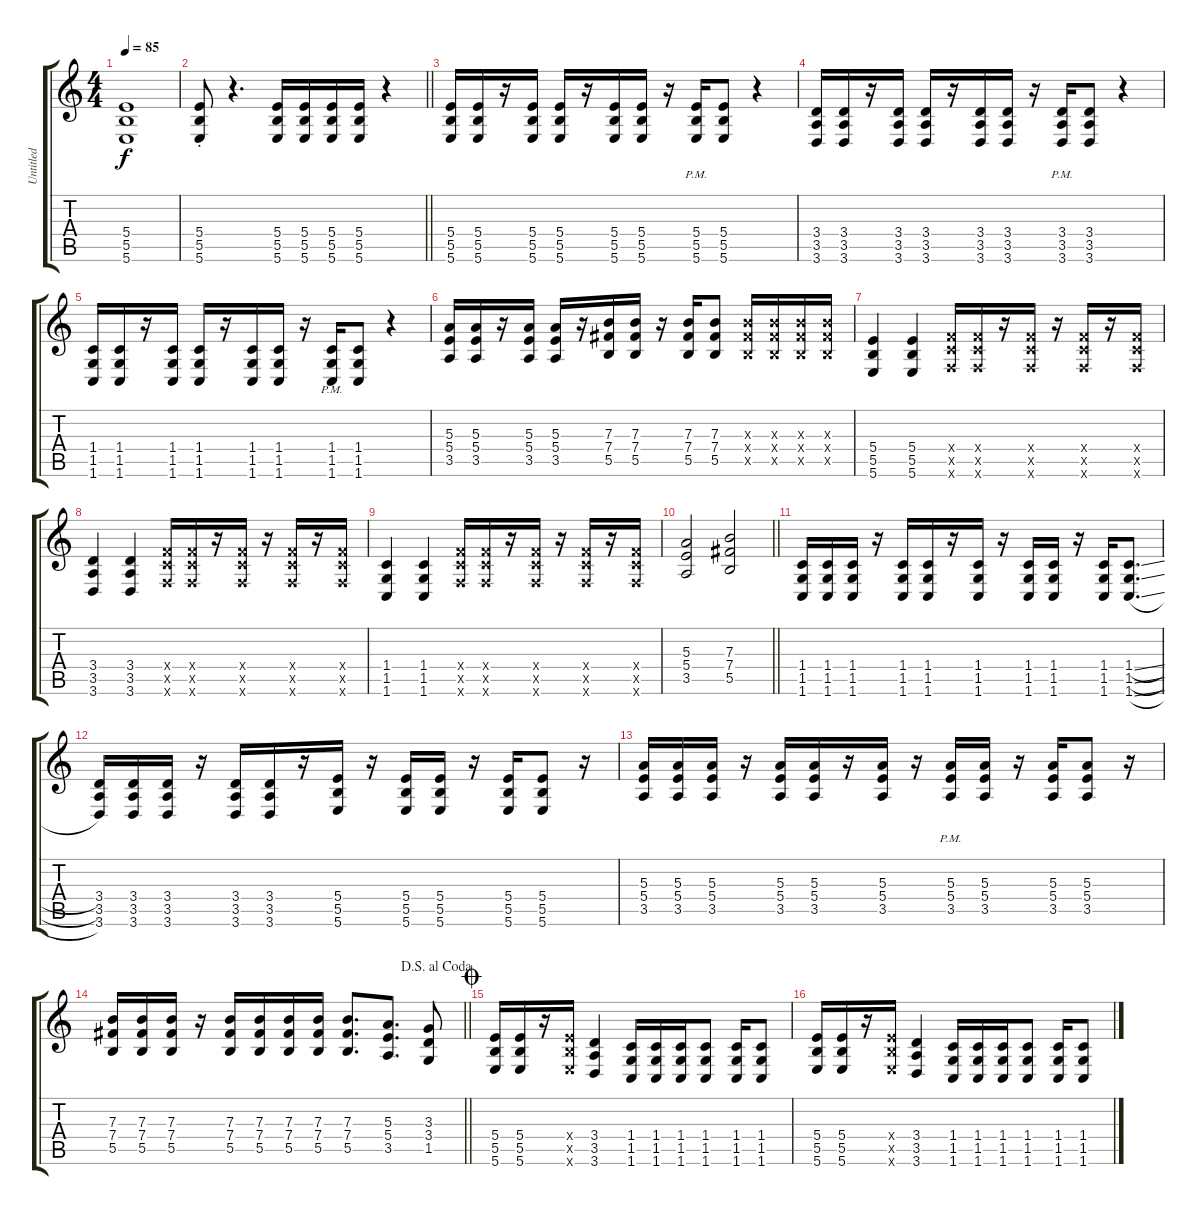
\track ("Untitled" "Untitled") {instrument distortionguitar}
\staff {score tabs}
\tuning (Db4 Ab3 E3 B2 Gb2 B1) {hide}
\ts (4 4)
\tempo 85
\clef g2
\ks c
(5.4 5.5 5.6).1{dy f} |
\barLineRight lightlight
(5.4{st} 5.5{st} 5.6{st}).8 r.4{d} (5.4 5.5 5.6).16 (5.4 5.5 5.6).16 (5.4 5.5 5.6).16 (5.4 5.5 5.6).16 r.4 |
(5.4 5.5 5.6).16 (5.4 5.5 5.6).16 r.16 (5.4 5.5 5.6).16 (5.4 5.5 5.6).16 r.16 (5.4 5.5 5.6).16 (5.4 5.5 5.6).16 r.16 (5.4{pm} 5.5{pm} 5.6{pm}).16 (5.4 5.5 5.6).8 r.4 |
(3.4 3.5 3.6).16 (3.4 3.5 3.6).16 r.16 (3.4 3.5 3.6).16 (3.4 3.5 3.6).16 r.16 (3.4 3.5 3.6).16 (3.4 3.5 3.6).16 r.16 (3.4{pm} 3.5{pm} 3.6{pm}).16 (3.4 3.5 3.6).8 r.4 |
(1.4 1.5 1.6).16 (1.4 1.5 1.6).16 r.16 (1.4 1.5 1.6).16 (1.4 1.5 1.6).16 r.16 (1.4 1.5 1.6).16 (1.4 1.5 1.6).16 r.16 (1.4{pm} 1.5{pm} 1.6{pm}).16 (1.4 1.5 1.6).8 r.4 |
(5.3 5.4 3.5).16 (5.3 5.4 3.5).16 r.16 (5.3 5.4 3.5).16 (5.3 5.4 3.5).16 r.16 (7.3 7.4 5.5).16 (7.3 7.4 5.5).16 r.16 (7.3 7.4 5.5).16 (7.3 7.4 5.5).8 (7.3{x} 7.4{x} 5.5{x}).16 (7.3{x} 7.4{x} 5.5{x}).16 (7.3{x} 7.4{x} 5.5{x}).16 (7.3{x} 7.4{x} 5.5{x}).16 |
(5.4 5.5 5.6).4 (5.4 5.5 5.6).4 (6.4{x} 6.5{x} 6.6{x}).16 (6.4{x} 6.5{x} 6.6{x}).16 r.16 (6.4{x} 6.5{x} 6.6{x}).16 r.16 (6.4{x} 6.5{x} 6.6{x}).16 r.16 (6.4{x} 6.5{x} 6.6{x}).16 |
(3.4 3.5 3.6).4 (3.4 3.5 3.6).4 (6.4{x} 6.5{x} 6.6{x}).16 (6.4{x} 6.5{x} 6.6{x}).16 r.16 (6.4{x} 6.5{x} 6.6{x}).16 r.16 (6.4{x} 6.5{x} 6.6{x}).16 r.16 (6.4{x} 6.5{x} 6.6{x}).16 |
(1.4 1.5 1.6).4 (1.4 1.5 1.6).4 (6.4{x} 6.5{x} 6.6{x}).16 (6.4{x} 6.5{x} 6.6{x}).16 r.16 (6.4{x} 6.5{x} 6.6{x}).16 r.16 (6.4{x} 6.5{x} 6.6{x}).16 r.16 (6.4{x} 6.5{x} 6.6{x}).16 |
\barLineRight lightlight
(5.3 5.4 3.5).2 (7.3 7.4 5.5).2 |
(1.4 1.5 1.6).16 (1.4 1.5 1.6).16 (1.4 1.5 1.6).16 r.16 (1.4 1.5 1.6).16 (1.4 1.5 1.6).16 r.16 (1.4 1.5 1.6).16 r.16 (1.4 1.5 1.6).16 (1.4 1.5 1.6).16 r.16 (1.4 1.5 1.6).16 (1.4{sl} 1.5{sl} 1.6{sl}).8{d} |
(3.4 3.5 3.6).16 (3.4 3.5 3.6).16 (3.4 3.5 3.6).16 r.16 (3.4 3.5 3.6).16 (3.4 3.5 3.6).16 r.16 (5.4 5.5 5.6).16 r.16 (5.4 5.5 5.6).16 (5.4 5.5 5.6).16 r.16 (5.4 5.5 5.6).16 (5.4 5.5 5.6).8 r.16 |
(5.3 5.4 3.5).16 (5.3 5.4 3.5).16 (5.3 5.4 3.5).16 r.16 (5.3 5.4 3.5).16 (5.3 5.4 3.5).16 r.16 (5.3 5.4 3.5).16 r.16 (5.3{pm} 5.4{pm} 3.5{pm}).16 (5.3 5.4 3.5).16 r.16 (5.3 5.4 3.5).16 (5.3 5.4 3.5).8 r.16 |
\jump dalsegnoalcoda
\barLineRight lightlight
(7.3 7.4 5.5).16 (7.3 7.4 5.5).16 (7.3 7.4 5.5).16 r.16 (7.3 7.4 5.5).16 (7.3 7.4 5.5).16 (7.3 7.4 5.5).16 (7.3 7.4 5.5).16 (7.3 7.4 5.5).8{d} (5.3 5.4 3.5).8{d} (3.3 3.4 1.5).8 |
\jump coda
(5.4 5.5 5.6).16 (5.4 5.5 5.6).16 r.16 (5.4{x} 5.5{x} 5.6{x}).16 (3.4 3.5 3.6).4 (1.4 1.5 1.6).16 (1.4 1.5 1.6).16 (1.4 1.5 1.6).16 (1.4 1.5 1.6).8 (1.4 1.5 1.6).16 (1.4 1.5 1.6).8 |
(5.4 5.5 5.6).16 (5.4 5.5 5.6).16 r.16 (5.4{x} 5.5{x} 5.6{x}).16 (3.4 3.5 3.6).4 (1.4 1.5 1.6).16 (1.4 1.5 1.6).16 (1.4 1.5 1.6).16 (1.4 1.5 1.6).8 (1.4 1.5 1.6).16 (1.4 1.5 1.6).8
